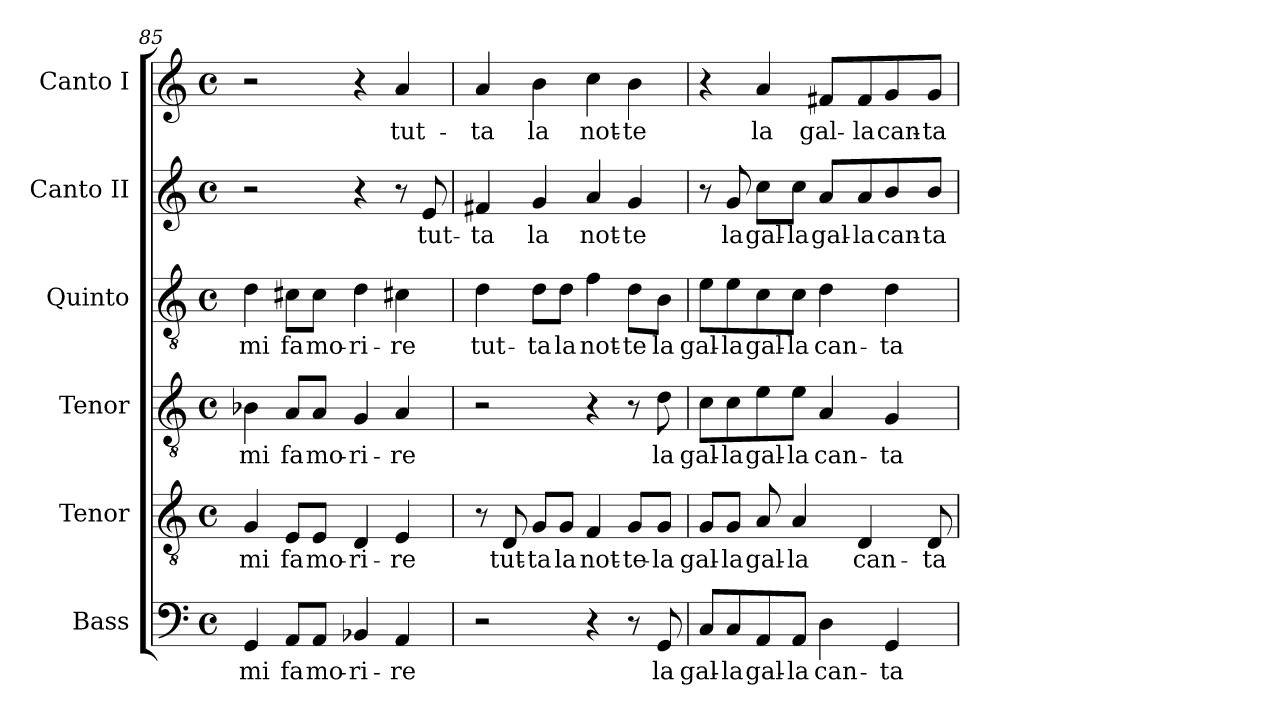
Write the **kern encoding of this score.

**kern	**text	**kern	**text	**kern	**text	**kern	**text	**kern	**text	**kern	**text
*part6	*part6	*part5	*part5	*part4	*part4	*part3	*part3	*part2	*part2	*part1	*part1
*staff6	*staff6	*staff5	*staff5	*staff4	*staff4	*staff3	*staff3	*staff2	*staff2	*staff1	*staff1
*I"Bass	*	*I"Tenor	*	*I"Tenor	*	*I"Quinto	*	*I"Canto II	*	*I"Canto I	*
*I'B.	*	*I'T.	*	*I'T.	*	*	*	*	*	*	*
*clefF4	*	*clefGv2	*	*clefGv2	*	*clefGv2	*	*clefG2	*	*clefG2	*
*	*	*ITrd7c12	*	*ITrd7c12	*	*ITrd7c12	*	*	*	*	*
*k[]	*	*k[]	*	*k[]	*	*k[]	*	*k[]	*	*k[]	*
*C:	*	*C:	*	*C:	*	*C:	*	*C:	*	*C:	*
*M4/4	*	*M4/4	*	*M4/4	*	*M4/4	*	*M4/4	*	*M4/4	*
*met(c)	*	*met(c)	*	*met(c)	*	*met(c)	*	*met(c)	*	*met(c)	*
=85	=85	=85	=85	=85	=85	=85	=85	=85	=85	=85	=85
!	!LO:LY:b:color=#000000	!	!	!	!	!	!	!	!	!	!
!	!	!	!LO:LY:b:color=#000000	!	!	!	!	!	!	!	!
!	!	!	!	!	!LO:LY:b:color=#000000	!	!	!	!	!	!
!	!	!	!	!	!	!	!LO:LY:b:color=#000000	!	!	!	!
4GGi/	mi	4GGi/	mi	4BB-Xi\	mi	4Di\	mi	2r	.	2r	.
!	!LO:LY:b:color=#000000	!	!	!	!	!	!	!	!	!	!
!	!	!	!LO:LY:b:color=#000000	!	!	!	!	!	!	!	!
!	!	!	!	!	!LO:LY:b:color=#000000	!	!	!	!	!	!
!	!	!	!	!	!	!	!LO:LY:b:color=#000000	!	!	!	!
8AAi/L	fa	8EEi/L	fa	8AAi/L	fa	8C#Xi\L	fa	.	.	.	.
!	!LO:LY:b:color=#000000	!	!	!	!	!	!	!	!	!	!
!	!	!	!LO:LY:b:color=#000000	!	!	!	!	!	!	!	!
!	!	!	!	!	!LO:LY:b:color=#000000	!	!	!	!	!	!
!	!	!	!	!	!	!	!LO:LY:b:color=#000000	!	!	!	!
8AAi/J	mo-	8EEi/J	mo-	8AAi/J	mo-	8C#i\J	mo-	.	.	.	.
!	!LO:LY:b:color=#000000	!	!	!	!	!	!	!	!	!	!
!	!	!	!LO:LY:b:color=#000000	!	!	!	!	!	!	!	!
!	!	!	!	!	!LO:LY:b:color=#000000	!	!	!	!	!	!
!	!	!	!	!	!	!	!LO:LY:b:color=#000000	!	!	!	!
4BB-Xi/	-ri-	4DDi/	-ri-	4GGi/	-ri-	4Di\	-ri-	4r	.	4r	.
!	!LO:LY:b:color=#000000	!	!	!	!	!	!	!	!	!	!
!	!	!	!LO:LY:b:color=#000000	!	!	!	!	!	!	!	!
!	!	!	!	!	!LO:LY:b:color=#000000	!	!	!	!	!	!
!	!	!	!	!	!	!	!LO:LY:b:color=#000000	!	!	!	!
!	!	!	!	!	!	!	!	!	!	!	!LO:LY:b:color=#000000
4AAi/	-re	4EEi/	-re	4AAi/	-re	4C#Xi\	-re	8r	.	4ai/	tut-
!	!	!	!	!	!	!	!	!	!LO:LY:b:color=#000000	!	!
.	.	.	.	.	.	.	.	8ei/	tut-	.	.
!!LO:PB:g=z
=86	=86	=86	=86	=86	=86	=86	=86	=86	=86	=86	=86
!	!	!	!	!	!	!	!LO:LY:b:color=#000000	!	!	!	!
!	!	!	!	!	!	!	!	!	!LO:LY:b:color=#000000	!	!
!	!	!	!	!	!	!	!	!	!	!	!LO:LY:b:color=#000000
2r	.	8r	.	2r	.	4Di\	tut-	4f#Xi/	-ta	4ai/	-ta
!	!	!	!LO:LY:b:color=#000000	!	!	!	!	!	!	!	!
.	.	8DDi/	tut-	.	.	.	.	.	.	.	.
!	!	!	!LO:LY:b:color=#000000	!	!	!	!	!	!	!	!
!	!	!	!	!	!	!	!LO:LY:b:color=#000000	!	!	!	!
!	!	!	!	!	!	!	!	!	!LO:LY:b:color=#000000	!	!
!	!	!	!	!	!	!	!	!	!	!	!LO:LY:b:color=#000000
.	.	8GGi/L	-ta	.	.	8Di\L	-ta	4gi/	la	4bi\	la
!	!	!	!LO:LY:b:color=#000000	!	!	!	!	!	!	!	!
!	!	!	!	!	!	!	!LO:LY:b:color=#000000	!	!	!	!
.	.	8GGi/J	la	.	.	8Di\J	la	.	.	.	.
!	!	!	!LO:LY:b:color=#000000	!	!	!	!	!	!	!	!
!	!	!	!	!	!	!	!LO:LY:b:color=#000000	!	!	!	!
!	!	!	!	!	!	!	!	!	!LO:LY:b:color=#000000	!	!
!	!	!	!	!	!	!	!	!	!	!	!LO:LY:b:color=#000000
4r	.	4FFi/	not-	4r	.	4Fi\	not-	4ai/	not-	4cci\	not-
!	!	!	!LO:LY:b:color=#000000	!	!	!	!	!	!	!	!
!	!	!	!	!	!	!	!LO:LY:b:color=#000000	!	!	!	!
!	!	!	!	!	!	!	!	!	!LO:LY:b:color=#000000	!	!
!	!	!	!	!	!	!	!	!	!	!	!LO:LY:b:color=#000000
8r	.	8GGi/L	-te-	8r	.	8Di\L	-te	4gi/	-te	4bi\	-te
!	!LO:LY:b:color=#000000	!	!	!	!	!	!	!	!	!	!
!	!	!	!LO:LY:b:color=#000000	!	!	!	!	!	!	!	!
!	!	!	!	!	!LO:LY:b:color=#000000	!	!	!	!	!	!
!	!	!	!	!	!	!	!LO:LY:b:color=#000000	!	!	!	!
8GGi/	la	8GGi/J	-la	8Di\	la	8BBi\J	la	.	.	.	.
=87	=87	=87	=87	=87	=87	=87	=87	=87	=87	=87	=87
!	!LO:LY:b:color=#000000	!	!	!	!	!	!	!	!	!	!
!	!	!	!LO:LY:b:color=#000000	!	!	!	!	!	!	!	!
!	!	!	!	!	!LO:LY:b:color=#000000	!	!	!	!	!	!
!	!	!	!	!	!	!	!LO:LY:b:color=#000000	!	!	!	!
8Ci/L	gal-	8GGi/L	gal-	8Ci\L	gal-	8Ei\L	gal-	8r	.	4r	.
!	!LO:LY:b:color=#000000	!	!	!	!	!	!	!	!	!	!
!	!	!	!LO:LY:b:color=#000000	!	!	!	!	!	!	!	!
!	!	!	!	!	!LO:LY:b:color=#000000	!	!	!	!	!	!
!	!	!	!	!	!	!	!LO:LY:b:color=#000000	!	!	!	!
!	!	!	!	!	!	!	!	!	!LO:LY:b:color=#000000	!	!
8Ci/	-la	8GGi/J	-la	8Ci\	-la	8Ei\	-la	8gi/	la	.	.
!	!LO:LY:b:color=#000000	!	!	!	!	!	!	!	!	!	!
!	!	!	!LO:LY:b:color=#000000	!	!	!	!	!	!	!	!
!	!	!	!	!	!LO:LY:b:color=#000000	!	!	!	!	!	!
!	!	!	!	!	!	!	!LO:LY:b:color=#000000	!	!	!	!
!	!	!	!	!	!	!	!	!	!LO:LY:b:color=#000000	!	!
!	!	!	!	!	!	!	!	!	!	!	!LO:LY:b:color=#000000
8AAi/	gal-	8AAi/	gal-	8Ei\	gal-	8Ci\	gal-	8cci\L	gal-	4ai/	la
!	!LO:LY:b:color=#000000	!	!	!	!	!	!	!	!	!	!
!	!	!	!LO:LY:b:color=#000000	!	!	!	!	!	!	!	!
!	!	!	!	!	!LO:LY:b:color=#000000	!	!	!	!	!	!
!	!	!	!	!	!	!	!LO:LY:b:color=#000000	!	!	!	!
!	!	!	!	!	!	!	!	!	!LO:LY:b:color=#000000	!	!
8AAi/J	-la	4AAi/	-la	8Ei\J	-la	8Ci\J	-la	8cci\J	-la	.	.
!	!LO:LY:b:color=#000000	!	!	!	!	!	!	!	!	!	!
!	!	!	!	!	!LO:LY:b:color=#000000	!	!	!	!	!	!
!	!	!	!	!	!	!	!LO:LY:b:color=#000000	!	!	!	!
!	!	!	!	!	!	!	!	!	!LO:LY:b:color=#000000	!	!
!	!	!	!	!	!	!	!	!	!	!	!LO:LY:b:color=#000000
4Di\	can-	.	.	4AAi/	can-	4Di\	can-	8ai/L	gal-	8f#Xi/L	gal-
!	!	!	!LO:LY:b:color=#000000	!	!	!	!	!	!	!	!
!	!	!	!	!	!	!	!	!	!LO:LY:b:color=#000000	!	!
!	!	!	!	!	!	!	!	!	!	!	!LO:LY:b:color=#000000
.	.	4DDi/	can-	.	.	.	.	8ai/	-la	8f#i/	-la
!	!LO:LY:b:color=#000000	!	!	!	!	!	!	!	!	!	!
!	!	!	!	!	!LO:LY:b:color=#000000	!	!	!	!	!	!
!	!	!	!	!	!	!	!LO:LY:b:color=#000000	!	!	!	!
!	!	!	!	!	!	!	!	!	!LO:LY:b:color=#000000	!	!
!	!	!	!	!	!	!	!	!	!	!	!LO:LY:b:color=#000000
4GGi/	-ta	.	.	4GGi/	-ta	4Di\	-ta	8bi/	can-	8gi/	can-
!	!	!	!LO:LY:b:color=#000000	!	!	!	!	!	!	!	!
!	!	!	!	!	!	!	!	!	!LO:LY:b:color=#000000	!	!
!	!	!	!	!	!	!	!	!	!	!	!LO:LY:b:color=#000000
.	.	8DDi/	-ta	.	.	.	.	8bi/J	-ta	8gi/J	-ta
=	=	=	=	=	=	=	=	=	=	=	=
*-	*-	*-	*-	*-	*-	*-	*-	*-	*-	*-	*-
